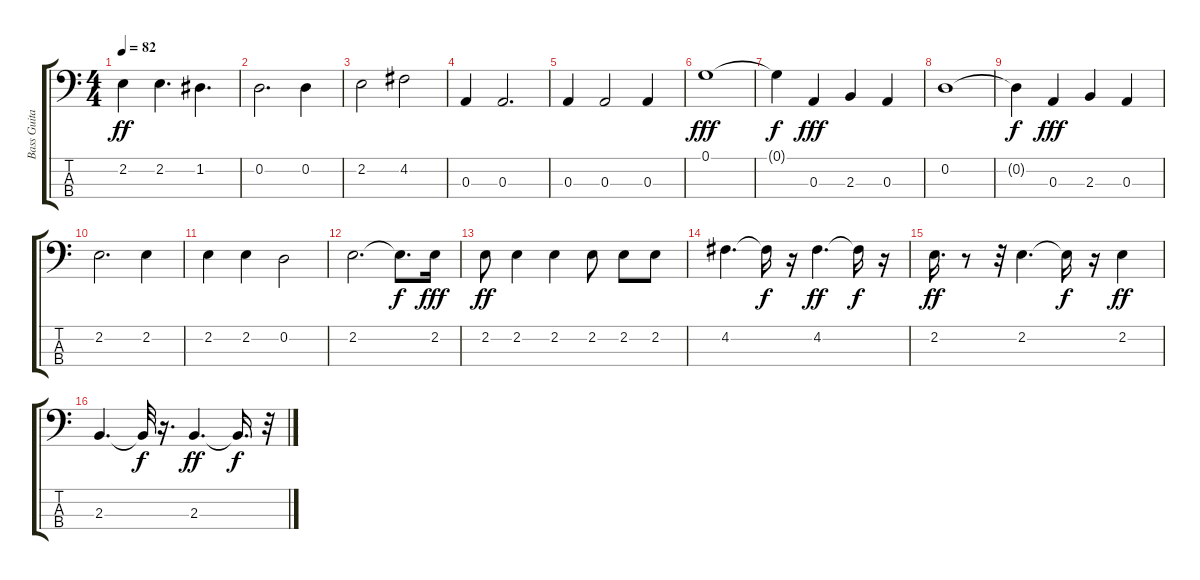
\track ("Bass Guitar" "Bass Guita") {instrument electricbassfinger}
\staff {score tabs}
\tuning (G2 D2 A1 E1) {hide}
\ts (4 4)
\tempo 82
\clef f4
\ks c
2.2.4{dy ff} 2.2.4{d} 1.2.4{d} |
0.2.2{d} 0.2.4 |
2.2.2 4.2.2 |
0.3.4 0.3.2{d} |
0.3.4 0.3.2 0.3.4 |
0.1.1{dy fff} |
0.1{t}.4{dy f} 0.3.4{dy fff} 2.3.4 0.3.4 |
0.2.1 |
0.2{t}.4{dy f} 0.3.4{dy fff} 2.3.4 0.3.4 |
2.2.2{d} 2.2.4 |
2.2.4 2.2.4 0.2.2 |
2.2.2{d} 2.2{t}.8{d dy f} 2.2.16{dy fff} |
2.2.8{dy ff} 2.2.4 2.2.4 2.2.8 2.2.8 2.2.8 |
4.2.4{d} 4.2{t}.16{dy f} r.16 4.2.4{d dy ff} 4.2{t}.16{dy f} r.16 |
2.2.16{d dy ff} r.8 r.32 2.2.4{d} 2.2{t}.16{dy f} r.16 2.2.4{dy ff} |
2.3.4{d} 2.3{t}.32{dy f} r.16{d} 2.3.4{d dy ff} 2.3{t}.16{d dy f} r.32
